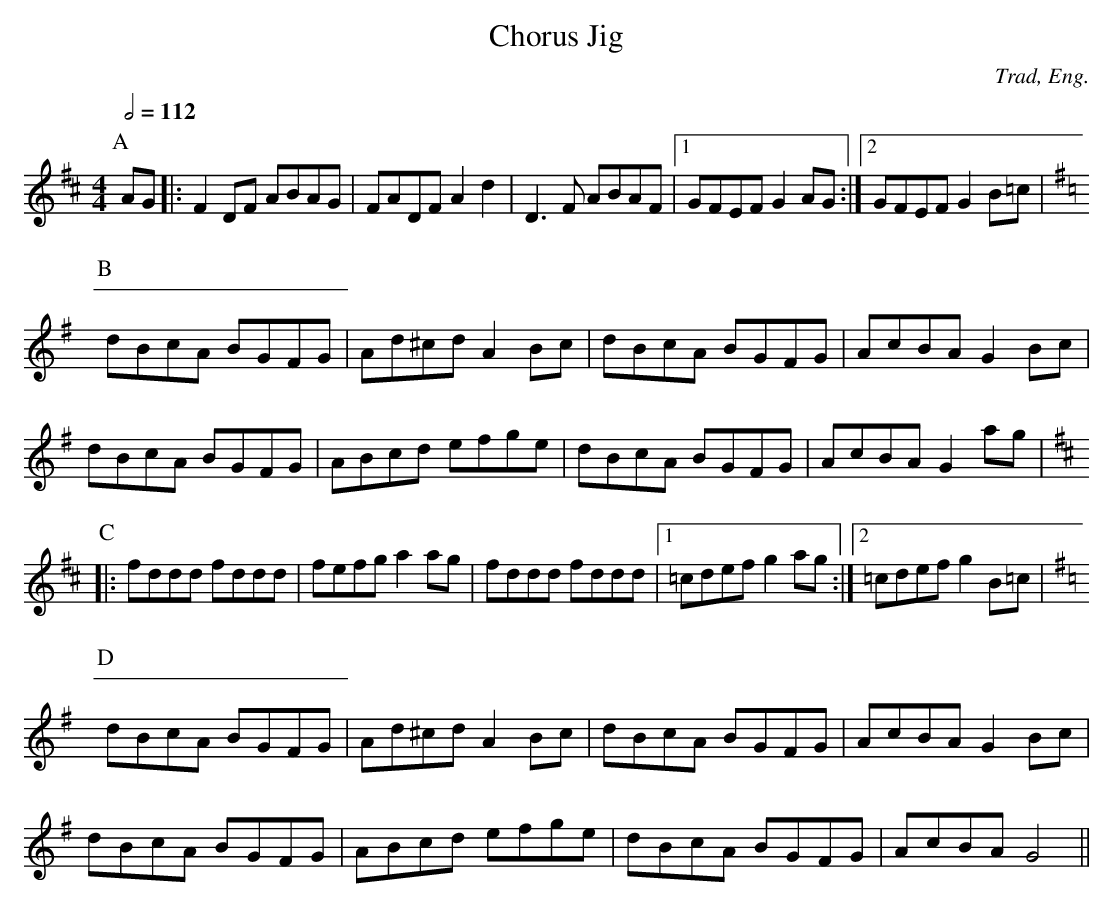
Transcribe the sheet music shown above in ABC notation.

X:1
T:Chorus Jig
C:Trad, Eng.
M:4/4
L:1/8
Q:1/2=112
K:D
P:A
 AG |: F2 DF ABAG | FADF  A2 d2 | D3 F ABAF |1 GFEF  G2 AG :|2 GFEF G2 B=c |
K: G
P:B
dBcA BGFG | Ad^cd A2 Bc | dBcA  BGFG | AcBA G2 Bc |
dBcA BGFG | ABcd efge | dBcA BGFG | AcBA G2 ag |
K: D
P:C
|: fddd fddd | fefg a2 ag | fddd fddd |1 =cdef g2 ag :|2 =cdef g2 B=c |
K: G
P:D
dBcA BGFG | Ad^cd A2 Bc | dBcA  BGFG | AcBA G2 Bc |
dBcA BGFG | ABcd efge | dBcA BGFG | AcBA G4 ||
